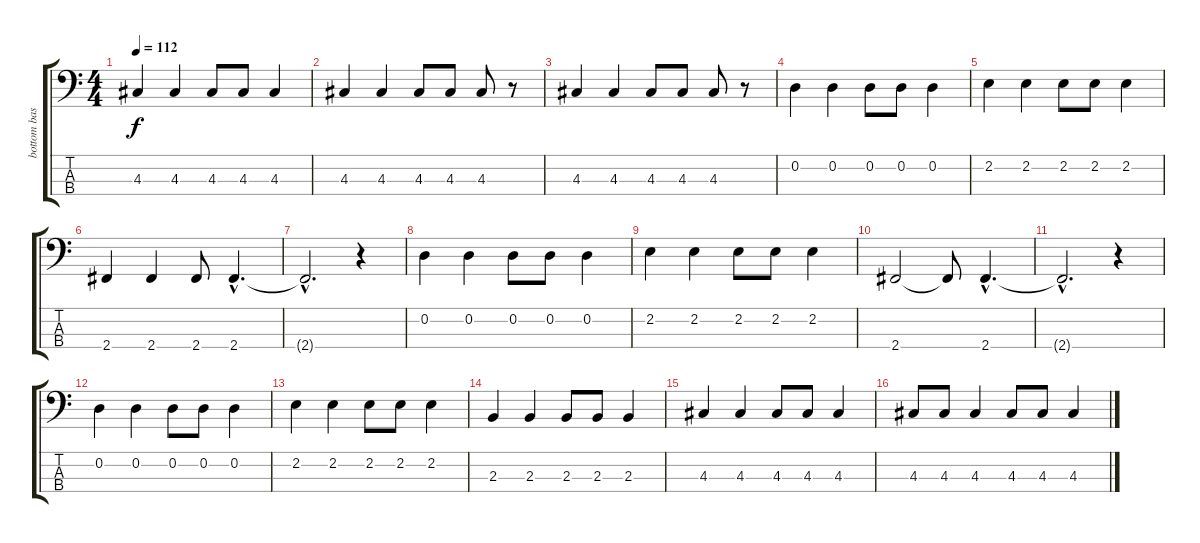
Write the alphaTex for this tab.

\track ("bottom bass" "bottom bas") {instrument acousticbass}
\staff {score tabs}
\tuning (G2 D2 A1 E1) {hide}
\ts (4 4)
\tempo 112
\clef f4
\ks c
4.3.4{dy f} 4.3.4 4.3.8 4.3.8 4.3.4 |
4.3.4 4.3.4 4.3.8 4.3.8 4.3.8 r.8 |
4.3.4 4.3.4 4.3.8 4.3.8 4.3.8 r.8 |
0.2.4 0.2.4 0.2.8 0.2.8 0.2.4 |
2.2.4 2.2.4 2.2.8 2.2.8 2.2.4 |
2.4.4 2.4.4 2.4.8 2.4{hac}.4{d} |
2.4{hac t}.2{d} r.4 |
0.2.4 0.2.4 0.2.8 0.2.8 0.2.4 |
2.2.4 2.2.4 2.2.8 2.2.8 2.2.4 |
2.4.2 2.4{t}.8 2.4{hac}.4{d} |
2.4{hac t}.2{d} r.4 |
0.2.4 0.2.4 0.2.8 0.2.8 0.2.4 |
2.2.4 2.2.4 2.2.8 2.2.8 2.2.4 |
2.3.4 2.3.4 2.3.8 2.3.8 2.3.4 |
4.3.4 4.3.4 4.3.8 4.3.8 4.3.4 |
4.3.8 4.3.8 4.3.4 4.3.8 4.3.8 4.3.4
